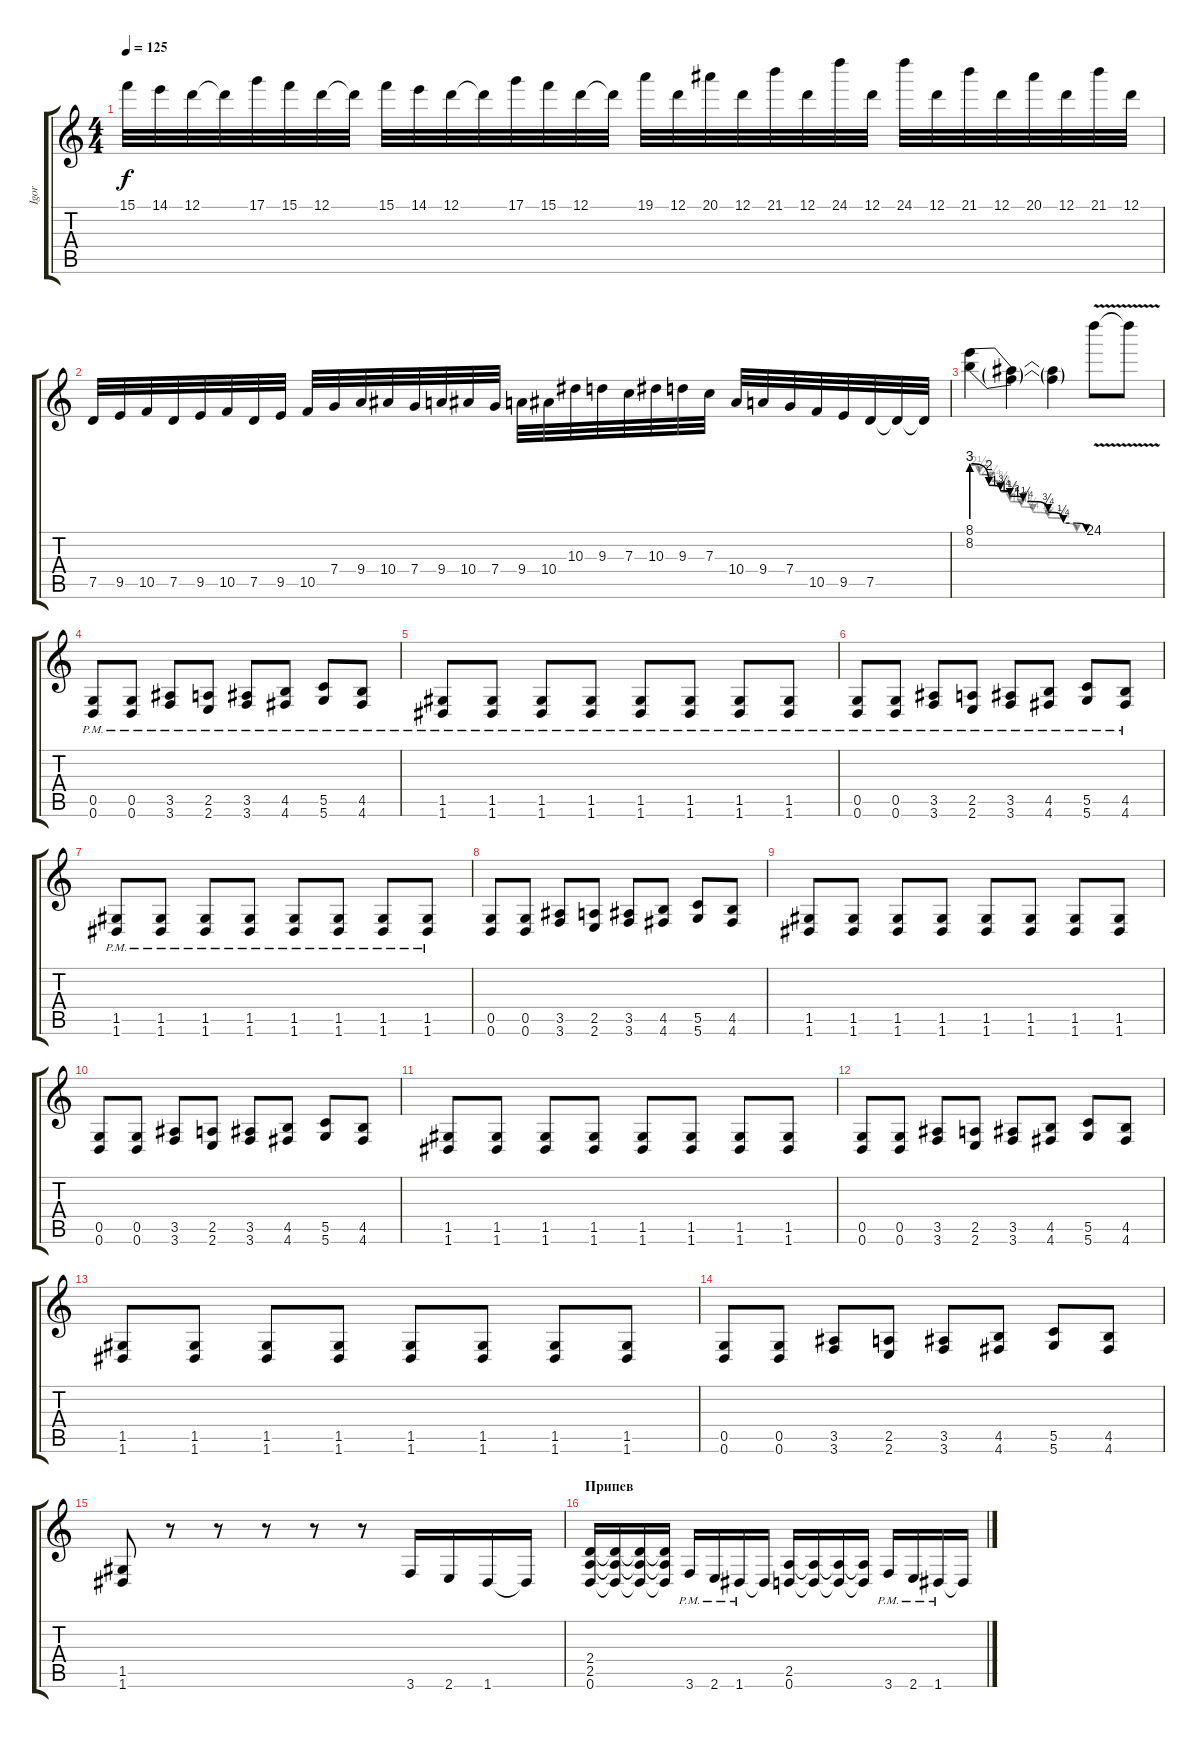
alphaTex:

\track ("Igor" "Igor") {instrument overdrivenguitar}
\staff {score tabs}
\tuning (D4 A3 F3 C3 G2 D2) {hide}
\ts (4 4)
\tempo 125
\clef g2
\ks c
15.1.32{dy f} 14.1.32 12.1.32 12.1{t}.32 17.1.32 15.1.32 12.1.32 12.1{t}.32 15.1.32 14.1.32 12.1.32 12.1{t}.32 17.1.32 15.1.32 12.1.32 12.1{t}.32 19.1.32 12.1.32 20.1.32 12.1.32 21.1.32 12.1.32 24.1.32 12.1.32 24.1.32 12.1.32 21.1.32 12.1.32 20.1.32 12.1.32 21.1.32 12.1.32 |
7.5.32 9.5.32 10.5.32 7.5.32 9.5.32 10.5.32 7.5.32 9.5.32 10.5.32 7.4.32 9.4.32 10.4.32 7.4.32 9.4.32 10.4.32 7.4.32 9.4.32 10.4.32 10.3.32 9.3.32 7.3.32 10.3.32 9.3.32 7.3.32 10.4.32 9.4.32 7.4.32 10.5.32 9.5.32 7.5.32 7.5{t}.32 7.5{t}.32 |
(8.1{be (custom 0 12 9 8 15 7 20 6 27 5 31 5 40 3 48 1 55 1 60 0)} 8.2{be (custom 0 12 4 10 10 9 15 7 17 7 20 5 26 4 32 3 40 2 48 1 55 0 58 0 60 0)}).4 (8.1{t} 8.2{t}).4 (8.1{t} 8.2{t}).4 24.1{v}.8 24.1{t}.8 |
(0.5{pm} 0.6).8 (0.5{pm} 0.6).8 (3.5{pm} 3.6).8 (2.5{pm} 2.6).8 (3.5{pm} 3.6).8 (4.5{pm} 4.6).8 (5.5{pm} 5.6).8 (4.5{pm} 4.6).8 |
(1.5{pm} 1.6).8 (1.5{pm} 1.6).8 (1.5{pm} 1.6).8 (1.5{pm} 1.6).8 (1.5{pm} 1.6).8 (1.5{pm} 1.6).8 (1.5{pm} 1.6).8 (1.5{pm} 1.6).8 |
(0.5{pm} 0.6).8 (0.5{pm} 0.6).8 (3.5{pm} 3.6).8 (2.5{pm} 2.6).8 (3.5{pm} 3.6).8 (4.5{pm} 4.6).8 (5.5{pm} 5.6).8 (4.5{pm} 4.6).8 |
(1.5{pm} 1.6).8 (1.5{pm} 1.6).8 (1.5{pm} 1.6).8 (1.5{pm} 1.6).8 (1.5{pm} 1.6).8 (1.5{pm} 1.6).8 (1.5{pm} 1.6).8 (1.5{pm} 1.6).8 |
(0.5 0.6).8 (0.5 0.6).8 (3.5 3.6).8 (2.5 2.6).8 (3.5 3.6).8 (4.5 4.6).8 (5.5 5.6).8 (4.5 4.6).8 |
(1.5 1.6).8 (1.5 1.6).8 (1.5 1.6).8 (1.5 1.6).8 (1.5 1.6).8 (1.5 1.6).8 (1.5 1.6).8 (1.5 1.6).8 |
(0.5 0.6).8 (0.5 0.6).8 (3.5 3.6).8 (2.5 2.6).8 (3.5 3.6).8 (4.5 4.6).8 (5.5 5.6).8 (4.5 4.6).8 |
(1.5 1.6).8 (1.5 1.6).8 (1.5 1.6).8 (1.5 1.6).8 (1.5 1.6).8 (1.5 1.6).8 (1.5 1.6).8 (1.5 1.6).8 |
(0.5 0.6).8 (0.5 0.6).8 (3.5 3.6).8 (2.5 2.6).8 (3.5 3.6).8 (4.5 4.6).8 (5.5 5.6).8 (4.5 4.6).8 |
(1.5 1.6).8 (1.5 1.6).8 (1.5 1.6).8 (1.5 1.6).8 (1.5 1.6).8 (1.5 1.6).8 (1.5 1.6).8 (1.5 1.6).8 |
(0.5 0.6).8 (0.5 0.6).8 (3.5 3.6).8 (2.5 2.6).8 (3.5 3.6).8 (4.5 4.6).8 (5.5 5.6).8 (4.5 4.6).8 |
(1.5 1.6).8 r.8 r.8 r.8 r.8 r.8 3.6.16 2.6.16 1.6.16 1.6{t}.16 |
\section ("" "Припев ")
(2.4 2.5 0.6).16 (2.4{t} 2.5{t} 0.6{t}).16 (2.4{t} 2.5{t} 0.6{t}).16 (2.4{t} 2.5{t} 0.6{t}).16 3.6{pm}.16 2.6{pm}.16 1.6{pm}.16 1.6{t}.16 (2.5 0.6).16 (2.5{t} 0.6{t}).16 (2.5{t} 0.6{t}).16 (2.5{t} 0.6{t}).16 3.6{pm}.16 2.6{pm}.16 1.6{pm}.16 1.6{t}.16
